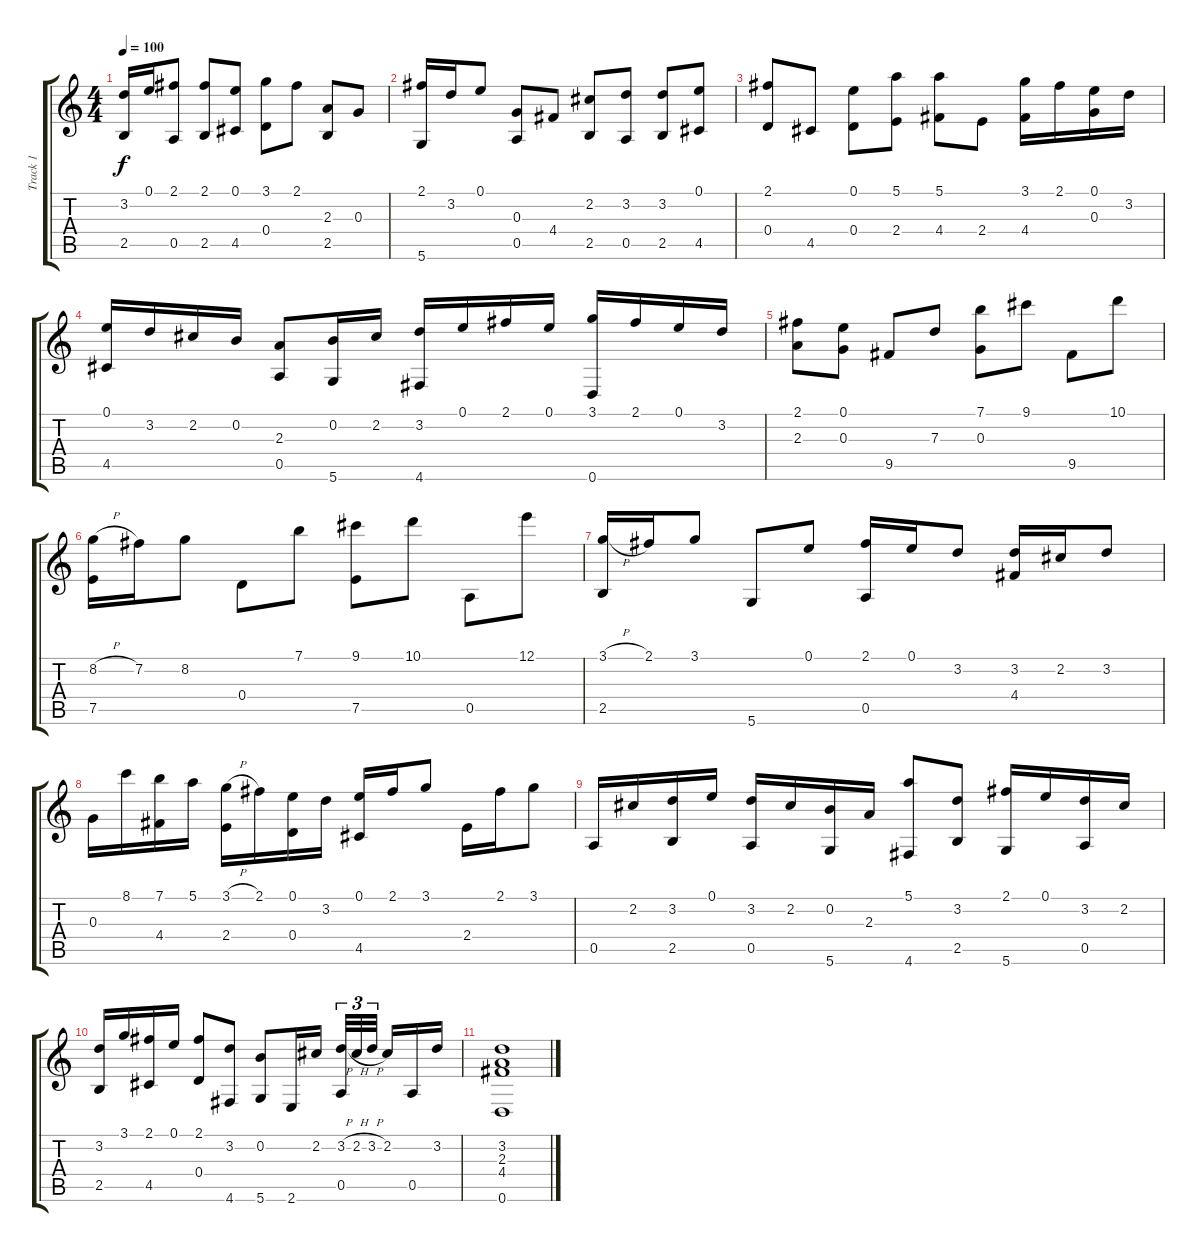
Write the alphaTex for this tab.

\track ("Track 1" "Track 1") {instrument acousticguitarsteel}
\staff {score tabs}
\tuning (E4 B3 G3 D3 A2 D2) {hide}
\ts (4 4)
\tempo 100
\clef g2
\ks c
(3.2 2.5).16{dy f} 0.1.16 (2.1 0.5).8 (2.1 2.5).8 (0.1 4.5).8 (3.1 0.4).8 2.1.8 (2.3 2.5).8 0.3.8 |
(2.1 5.6).16 3.2.16 0.1.8 (0.3 0.5).8 4.4.8 (2.2 2.5).8 (3.2 0.5).8 (3.2 2.5).8 (0.1 4.5).8 |
(2.1 0.4).8 4.5.8 (0.1 0.4).8 (5.1 2.4).8 (5.1 4.4).8 2.4.8 (3.1 4.4).16 2.1.16 (0.1 0.3).16 3.2.16 |
(0.1 4.5).16 3.2.16 2.2.16 0.2.16 (2.3 0.5).8 (0.2 5.6).16 2.2.16 (3.2 4.6).16 0.1.16 2.1.16 0.1.16 (3.1 0.6).16 2.1.16 0.1.16 3.2.16 |
(2.1 2.3).8 (0.1 0.3).8 9.5.8 7.3.8 (7.1 0.3).8 9.1.8 9.5.8 10.1.8 |
(8.2{h} 7.5).16 7.2.16 8.2.8 0.4.8 7.1.8 (9.1 7.5).8 10.1.8 0.5.8 12.1.8 |
(3.1{h} 2.5).16 2.1.16 3.1.8 5.6.8 0.1.8 (2.1 0.5).16 0.1.16 3.2.8 (3.2 4.4).16 2.2.16 3.2.8 |
0.3.16 8.1.16 (7.1 4.4).16 5.1.16 (3.1{h} 2.4).16 2.1.16 (0.1 0.4).16 3.2.16 (0.1 4.5).16 2.1.16 3.1.8 2.4.16 2.1.16 3.1.8 |
0.5.16 2.2.16 (3.2 2.5).16 0.1.16 (3.2 0.5).16 2.2.16 (0.2 5.6).16 2.3.16 (5.1 4.6).8 (3.2 2.5).8 (2.1 5.6).16 0.1.16 (3.2 0.5).16 2.2.16 |
(3.2 2.5).16 3.1.16 (2.1 4.5).16 0.1.16 (2.1 0.4).8 (3.2 4.6).8 (0.2 5.6).8 2.6.16 2.2.16 (3.2{h} 0.5).32{tu (3 2)} 2.2{h}.32{tu (3 2)} 3.2{h}.32{tu (3 2) beam splitsecondary} 2.2.16 0.5.16 3.2.16 |
(3.2 2.3 4.4 0.6).1
